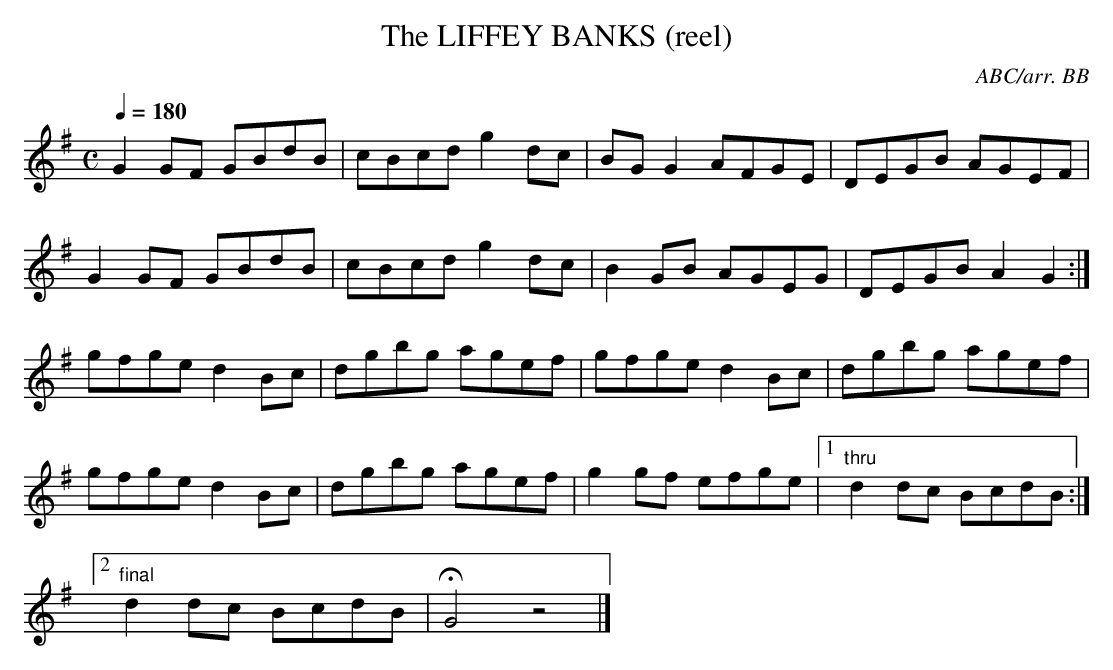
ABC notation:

X:1
T:LIFFEY BANKS (reel), The
C:ABC/arr. BB
M:C
Q:1/4=180
L:1/8
K:G
G2GF GBdB|cBcd g2dc|BGG2 AFGE|DEGB AGEF|
G2GF GBdB|cBcd g2dc|B2GB AGEG|DEGB A2G2 :|
gfge d2Bc|dgbg agef|gfge d2Bc|dgbg agef|
gfge d2Bc|dgbg agef|g2gf efge|1 "thru"d2dc BcdB :|
[2 "final"d2dc BcdB|HG4z4|]
